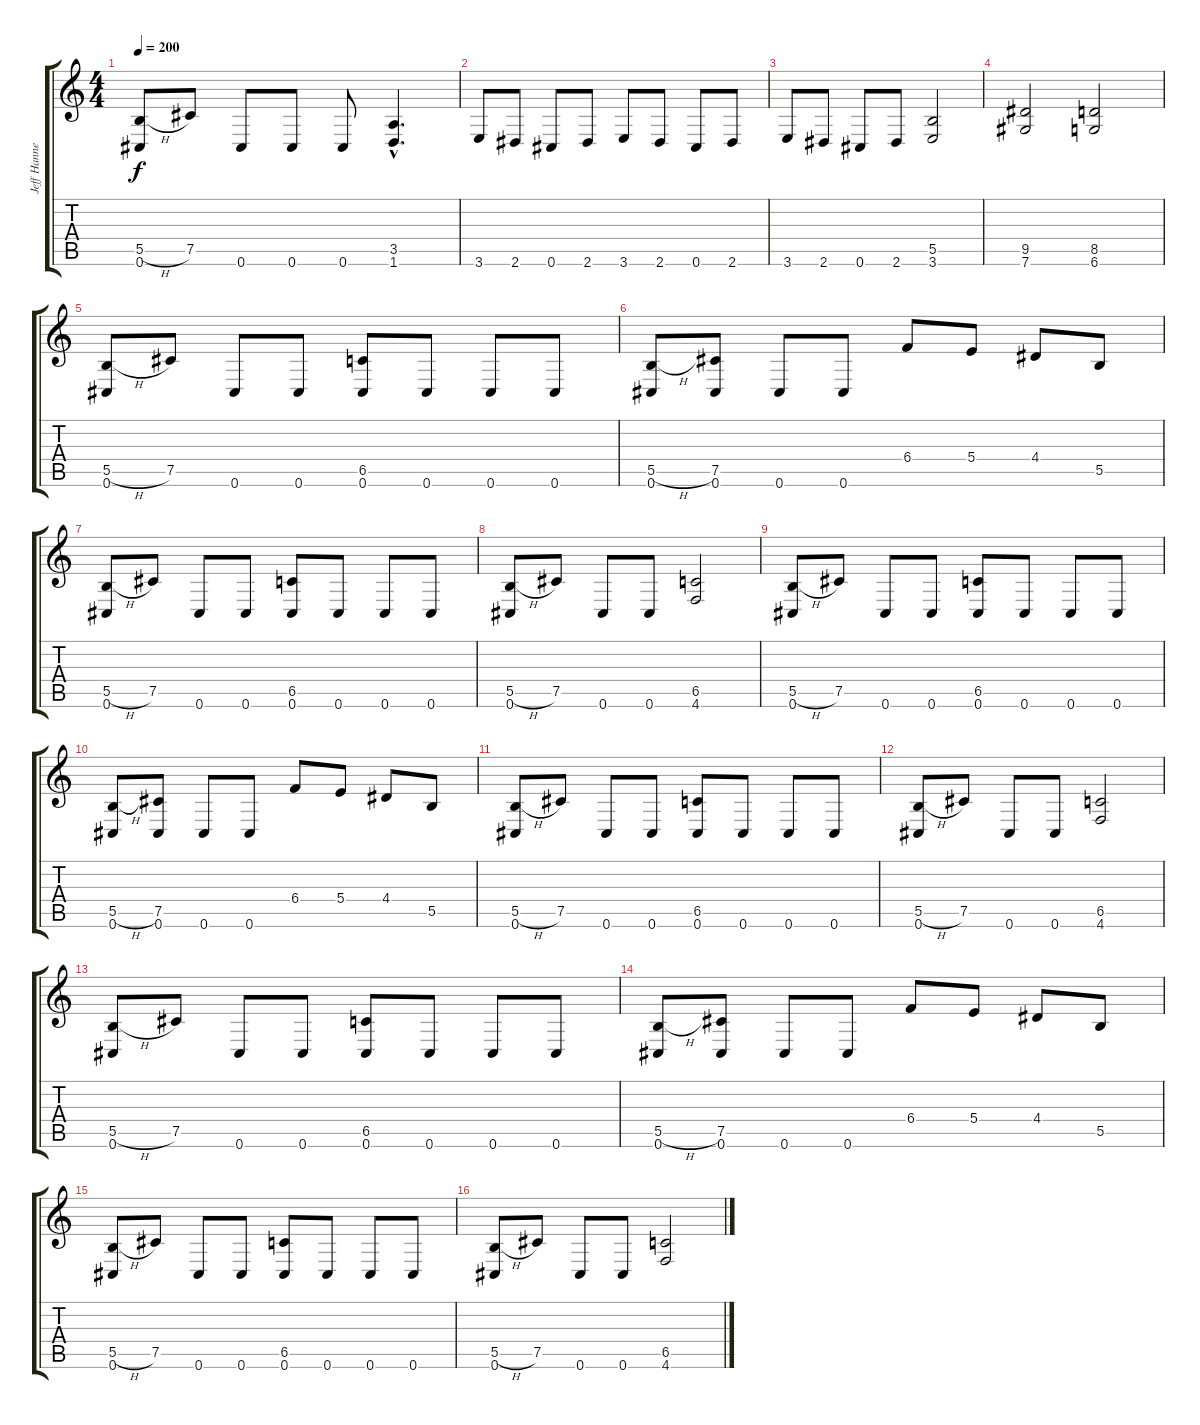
\track ("Jeff Hanneman" "Jeff Hanne") {instrument distortionguitar}
\staff {score tabs}
\tuning (Db4 Ab3 E3 B2 Gb2 Db2) {hide}
\ts (4 4)
\tempo 200
\clef g2
\ks c
(5.5{h} 0.6).8{dy f} 7.5.8 0.6.8 0.6.8 0.6.8 (3.5{hac} 1.6{hac}).4{d} |
3.6.8 2.6.8 0.6.8 2.6.8 3.6.8 2.6.8 0.6.8 2.6.8 |
3.6.8 2.6.8 0.6.8 2.6.8 (5.5 3.6).2 |
(9.5 7.6).2 (8.5 6.6).2 |
(5.5{h} 0.6).8 7.5.8 0.6.8 0.6.8 (6.5 0.6).8 0.6.8 0.6.8 0.6.8 |
(5.5{h} 0.6).8 (7.5 0.6).8 0.6.8 0.6.8 6.4.8 5.4.8 4.4.8 5.5.8 |
(5.5{h} 0.6).8 7.5.8 0.6.8 0.6.8 (6.5 0.6).8 0.6.8 0.6.8 0.6.8 |
(5.5{h} 0.6).8 7.5.8 0.6.8 0.6.8 (6.5 4.6).2 |
(5.5{h} 0.6).8 7.5.8 0.6.8 0.6.8 (6.5 0.6).8 0.6.8 0.6.8 0.6.8 |
(5.5{h} 0.6).8 (7.5 0.6).8 0.6.8 0.6.8 6.4.8 5.4.8 4.4.8 5.5.8 |
(5.5{h} 0.6).8 7.5.8 0.6.8 0.6.8 (6.5 0.6).8 0.6.8 0.6.8 0.6.8 |
(5.5{h} 0.6).8 7.5.8 0.6.8 0.6.8 (6.5 4.6).2 |
(5.5{h} 0.6).8 7.5.8 0.6.8 0.6.8 (6.5 0.6).8 0.6.8 0.6.8 0.6.8 |
(5.5{h} 0.6).8 (7.5 0.6).8 0.6.8 0.6.8 6.4.8 5.4.8 4.4.8 5.5.8 |
(5.5{h} 0.6).8 7.5.8 0.6.8 0.6.8 (6.5 0.6).8 0.6.8 0.6.8 0.6.8 |
(5.5{h} 0.6).8 7.5.8 0.6.8 0.6.8 (6.5 4.6).2
